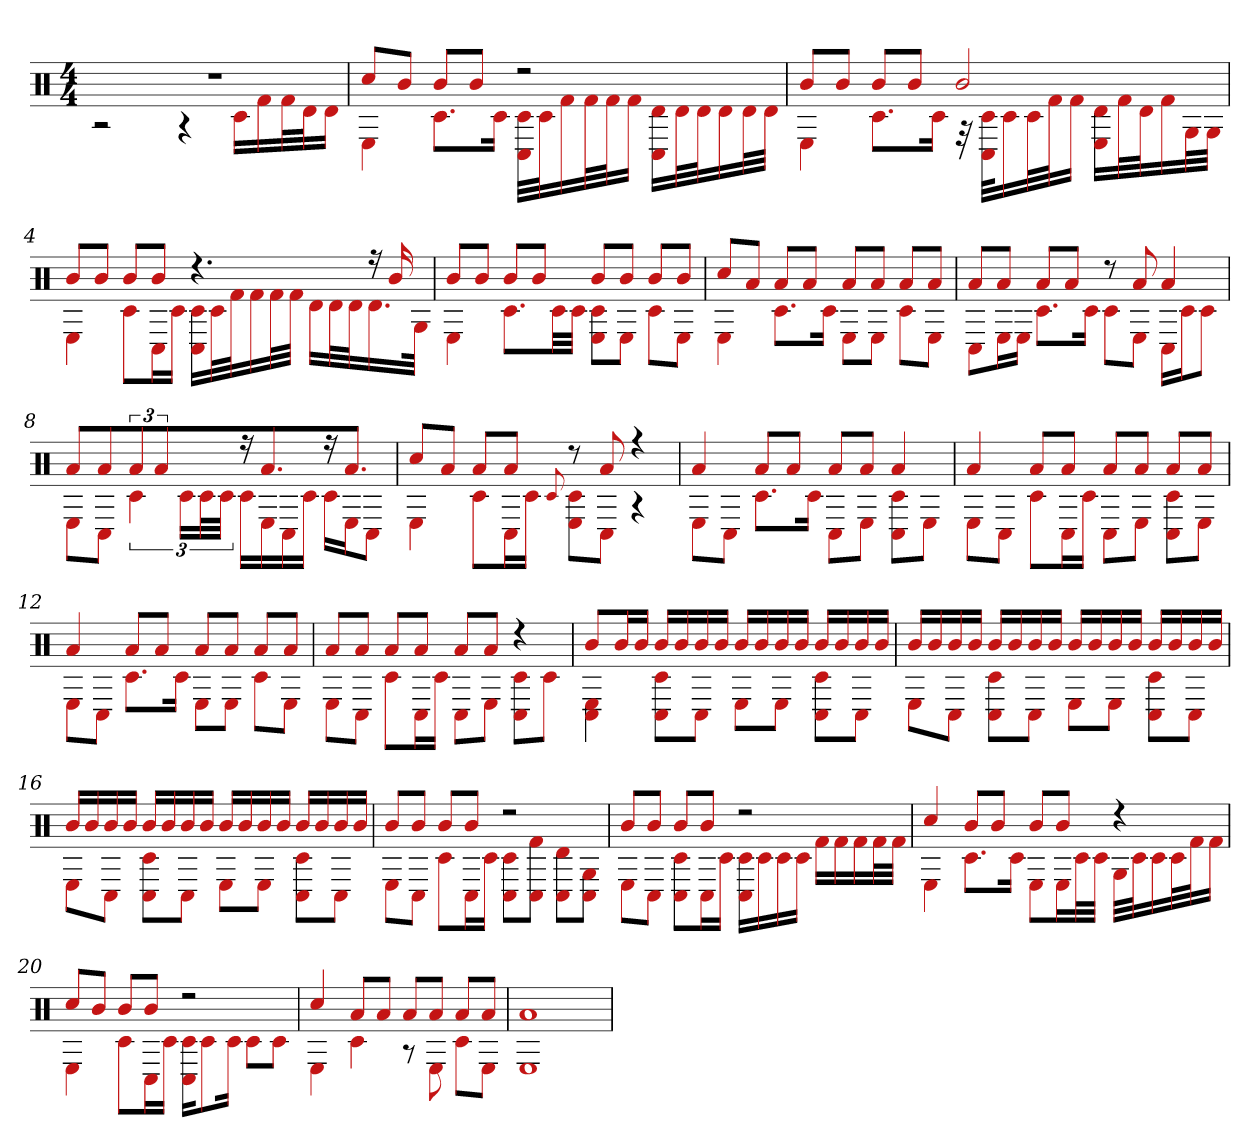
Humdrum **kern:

**kern
*part1
*staff1
*clefX
*k[]
*M4/4
=1
*^
1r	2r
.	4r
.	16c#LL
.	16f#
.	32f#L
.	32dJ
.	16dJJ
=2	=2
8cc#L	4E
8bJ	.
8bL	8.c#L
8bJ	.
.	16c#Jk
2r	32c# 32C#LLL
.	32c#J
.	16f#
.	32f#L
.	32f#J
.	16f#JJ
.	16d 16C#LL
.	32dL
.	32dJ
.	16d
.	32dL
.	32dJJJ
=3	=3
8bL	4E
8bJ	.
8bL	8.c#L
8bJ	.
.	16c#Jk
2b	32r
.	32C# 32c#KLL
.	16c#
.	32c#L
.	32f#J
.	16f#JJ
.	16E 16dLL
.	32f#L
.	32dJ
.	16f#
.	32GL
.	32GJJJ
=4	=4
8bL	4E
8bJ	.
8bL	8c#L
8bJ	16C#L
.	16c#JJ
4.r	16c# 16C#LL
.	32c#L
.	32f#J
.	16f#
.	32f#L
.	32f#JJJ
.	16dLL
.	32dL
.	32dJ
16r	16.d
16b	.
.	32GJJk
=5	=5
8bL	4E
8bJ	.
8bL	8.c#L
8bJ	.
.	32c#LL
.	32c#JJJ
8bL	8c# 8EL
8bJ	8EJ
8bL	8c#L
8bJ	8EJ
=6	=6
8cc#L	4E
8aJ	.
8aL	8.c#L
8aJ	.
.	16c#Jk
8aL	8EL
8aJ	8EJ
8aL	8c#L
8aJ	8EJ
=7	=7
8aL	8C#L
8aJ	16EL
.	16EJJ
8aL	8.c#L
8aJ	.
.	16c#Jk
8r	8c#L
8a	8EJ
4a	16C#LL
.	16c#J
.	8c#J
=8	=8
8aL	8EL
8aJ	8C#J
12aJ	6c#
6a	.
.	24c#LL
.	48c#L
.	48c#JJJ
16r	16c#LL
8.a	16E
.	16C#
.	16c#JJ
16r	16c#LL
8.a	16EJ
.	8C#J
=9	=9
8cc#L	4E
8aJ	.
8aL	8c#L
8aJ	16C#L
.	16c#JJ
.	8qqc#
8r	8c# 8EL
8a	8C#J
4r	4r
=10	=10
4a	8EL
.	8C#J
8aL	8.c#L
8aJ	.
.	16c#Jk
8aL	8C#L
8aJ	8EJ
4a	8C# 8c#L
.	8EJ
=11	=11
4a	8EL
.	8C#J
8aL	8c#L
8aJ	16C#L
.	16c#JJ
8aL	8C#L
8aJ	8EJ
8aL	8C# 8c#L
8aJ	8EJ
=12	=12
4a	8EL
.	8C#J
8aL	8.c#L
8aJ	.
.	16c#Jk
8aL	8EL
8aJ	8EJ
8aL	8c#L
8aJ	8EJ
=13	=13
8aL	8EL
8aJ	8C#J
8aL	8c#L
8aJ	16C#L
.	16c#JJ
8aL	8C#L
8aJ	8EJ
4r	8C# 8c#L
.	8c#J
=14	=14
8bL	4C# 4E
16bL	.
16bJJ	.
16bLL	8C# 8c#L
16b	.
16b	8C#J
16bJJ	.
16bLL	8EL
16b	.
16b	8EJ
16bJJ	.
16bLL	8c# 8C#L
16b	.
16b	8C#J
16bJJ	.
=15	=15
16bLL	8EL
16b	.
16b	8C#J
16bJJ	.
16bLL	8C# 8c#L
16b	.
16b	8C#J
16bJJ	.
16bLL	8EL
16b	.
16b	8EJ
16bJJ	.
16bLL	8c# 8C#L
16b	.
16b	8C#J
16bJJ	.
=16	=16
16bLL	8EL
16b	.
16b	8C#J
16bJJ	.
16bLL	8c# 8C#L
16b	.
16b	8C#J
16bJJ	.
16bLL	8EL
16b	.
16b	8EJ
16bJJ	.
16bLL	8c# 8C#L
16b	.
16b	8C#J
16bJJ	.
=17	=17
8bL	8EL
8bJ	8C#J
8bL	8c#L
8bJ	16C#L
.	16c#JJ
2r	8C# 8c#L
.	8C# 8f#J
.	8C# 8dL
.	8C# 8GJ
=18	=18
8bL	8EL
8bJ	8C#J
8bL	8C# 8c#L
8bJ	16C#L
.	16c#JJ
2r	16c# 16C#LL
.	16c#
.	16c#
.	16c#JJ
.	16f#LL
.	16f#
.	16f#
.	32f#L
.	32f#JJJ
=19	=19
4cc#	4E
8bL	8.c#L
8bJ	.
.	16c#Jk
8bL	8EL
8bJ	16EL
.	32c#L
.	32c#JJJ
4r	32GLLL
.	32c#J
.	16c#
.	32c#L
.	32f#J
.	16f#JJ
=20	=20
8cc#L	4E
8bJ	.
8bL	8c#L
8bJ	16C#L
.	16c#JJ
2r	16c# 16C#KL
.	8c#
.	16c#Jk
.	8c#L
.	8c#J
=21	=21
4cc#	4E
8aL	4c#
8aJ	.
8aL	8r
8aJ	8E
8aL	8c#L
8aJ	8EJ
=22	=22
1a	1E
*v	*v
=
*-
